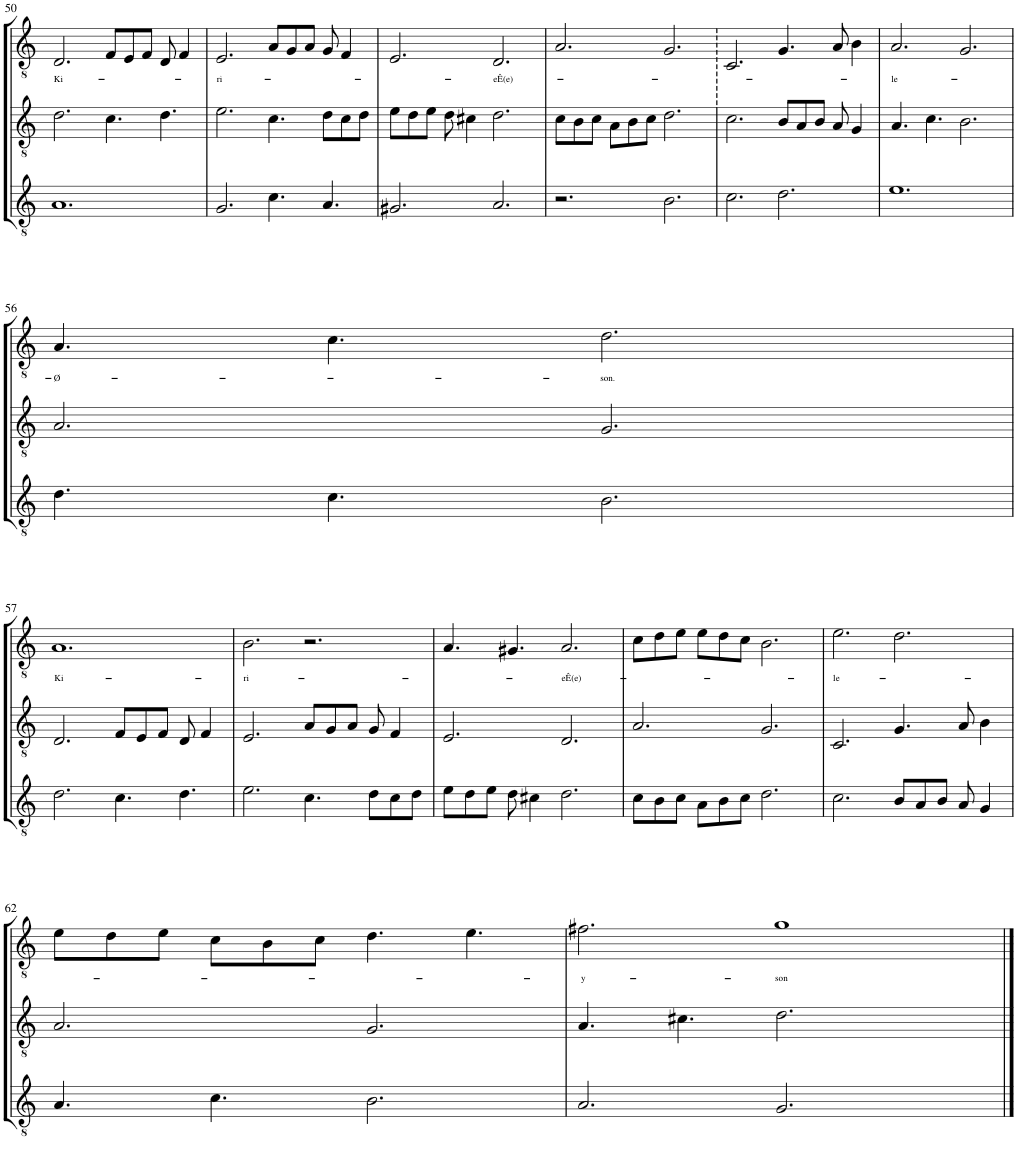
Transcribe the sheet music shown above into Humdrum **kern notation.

**kern	**kern	**kern	**text
*part3	*part2	*part1	*part1
*staff3	*staff2	*staff1	*staff1
*I"T	*I"Ca 2	*I"Ca 1	*
!!LO:PB:g=z
*clefGv2	*clefGv2	*clefGv2	*
*	*	*Trd1c2	*
*k[]	*k[]	*k[]	*
=50	=50	=50	=50
!	!	!	!LO:LY:b
[1A	2.d\	2.D/	Ki-
.	[4c\	8F/L	.
.	.	8E/	.
2ryy	8ryy	8F/J	.
.	4.d\	8D/	.
.	.	4F/	.
=51	=51	=51	=51
!	!	!	!LO:LY:b
2.G/	2.e\	2.E/	-ri-
2A]	8c\]	8A/L	.
.	[4c\	8G/	.
.	.	8A/J	.
.	8d\L	8G/	.
[4c\	8c\	4F/	.
.	8d\J	.	.
4.A/	4.ryy	4.ryy	.
=52	=52	=52	=52
2.G#X/	8e\L	2.E/	.
.	8c\]	.	.
.	8d\	.	.
.	8e\J	.	.
.	8d\	.	.
.	4c#X\	.	.
!	!	!	!LO:LY:b
8c\]	.	[4D/	-eÊ(e)-
[4A/	[4d\	.	.
.	.	8ryy	.
=53	=53	=53	=53
2.r	8c\L	2.A/	.
.	2d\]	.	.
.	8B\	.	.
2A/]	8c\J	2D/]	.
.	8A\L	.	.
.	8B\	.	.
.	8c\J	.	.
[4B\	[4d\	[4G/	.
=54	=54	=54	=54
2.c\	2.c\	2.C/	.
2B\]	2d\]	2G/]	.
[4d\	8B/L	[4G/	.
.	8A/	.	.
2ryy	8B/J	8A/	.
.	8A/	4B\	.
.	4G/	.	.
.	.	8ryy	.
=55	=55	=55	=55
!	!	!	!LO:LY:b
[1e	4.A/	2.A/	-le-
.	4.c\	.	.
.	[4B\	8G/]	.
.	.	[4G/	.
2d\]	2ryy	.	.
.	.	4.ryy	.
!!LO:LB:g=z
=56	=56	=56	=56
!	!	!	!LO:LY:b
4.d\	2.A/	4.A/	-Ø-
2e]	.	2G/]	.
.	2B\]	.	.
4.c\	.	4.c\	.
!	!	!	!LO:LY:b
[4B\	[4G/	[4d\	-son.
!!LO:LB:g=z
=57	=57	=57	=57
!	!	!	!LO:LY:b
2.d\	2.D/	[1A	Ki-
2B\]	2G/]	.	.
.	.	2d\]	.
[4c\	8F/L	.	.
.	8E/	.	.
4.d\	8F/J	2ryy	.
.	8D/	.	.
.	4F/	.	.
8ryy	.	.	.
=58	=58	=58	=58
!	!	!	!LO:LY:b
2.e\	2.E/	2.B\	-ri-
8c\]	8A/L	2A]	.
[4c\	8G/	.	.
.	8A/J	.	.
8d\L	8G/	.	.
8c\	4F/	4r	.
8d\J	.	.	.
=59	=59	=59	=59
8e\L	2.E/	4.A/	.
8c\]	.	.	.
8d\	.	.	.
8e\J	.	2r	.
8d\	.	.	.
4c#X\	.	.	.
.	[4D/	.	.
[4d\	.	4.G#X/	.
.	2ryy	.	.
4.ryy	.	.	.
!	!	!	!LO:LY:b
.	.	[4A/	-eÊ(e)-
=60	=60	=60	=60
8c\L	2.A/	8c\L	.
2d\]	.	2A/]	.
8B\	.	8d\	.
8c\J	2D/]	8e\J	.
8A\L	.	8e\L	.
8B\	.	8d\	.
8c\J	.	8c\J	.
[4d\	[4G/	[4B\	.
=61	=61	=61	=61
!	!	!	!LO:LY:b
2.c\	2.C/	2.e\	-le-
2d\]	2G/]	2B\]	.
8B/L	[4G/	[4d\	.
8A/	.	.	.
8B/J	8A/	2ryy	.
8A/	4B\	.	.
4G/	.	.	.
.	8ryy	.	.
!!LO:LB:g=z
=62	=62	=62	=62
4.A/	2.A/	8e\L	.
.	.	2d\]	.
4.c\	.	.	.
.	.	8d\	.
[4B\	8G/]	8e\J	.
.	[4G/	8c\L	.
2..ryy	.	8B\	.
.	2.ryy	8c\J	.
.	.	[4d\	.
.	.	4.e\	.
=63	=63	=63	=63
!	!	!	!LO:LY:b
2.A/	4.A/	2.f#X\	-y-
.	2G/]	.	.
2B\]	.	8d\]	.
!	!	!	!LO:LY:b
.	4.c#X\	[4g	-son
.	.	2ryy	.
[4G/	[4d\	.	.
4ryy	4ryy	.	.
.	.	8ryy	.
==64	==64	==64	==64
2G/]	2d\]	2.g]	.
4ryy	4ryy	.	.
=	=	=	=
*-	*-	*-	*-
